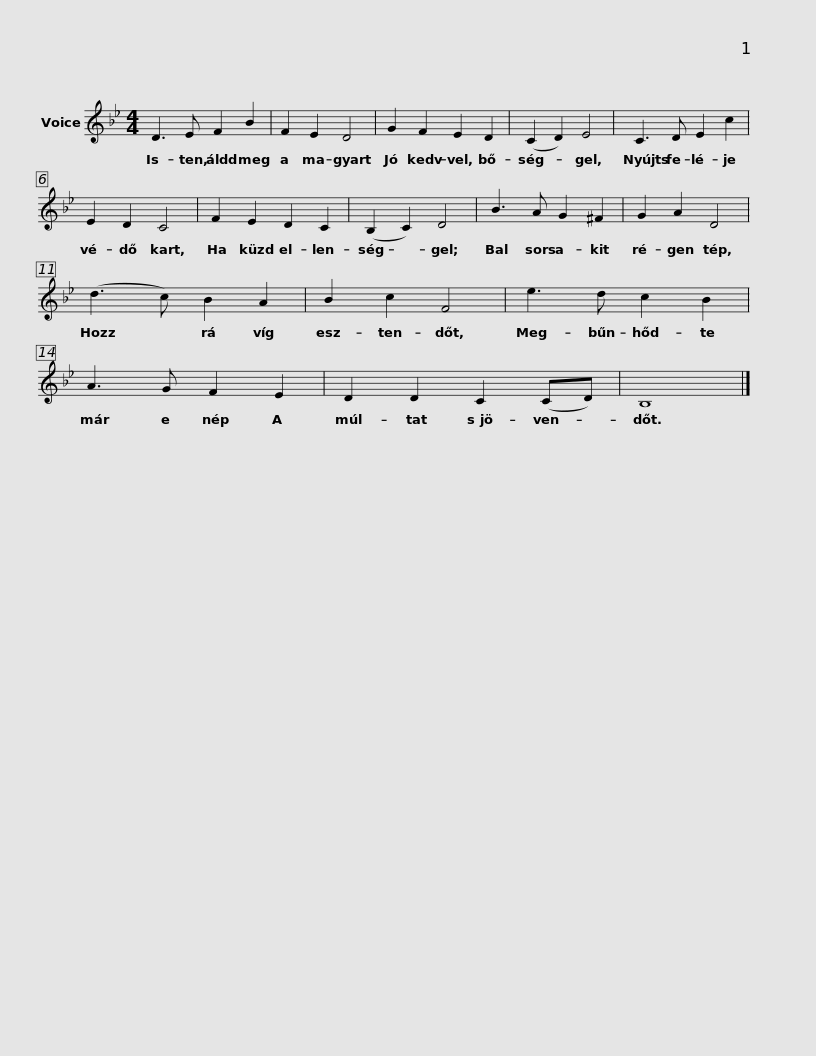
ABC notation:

X:1
L:1/8
M:4/4
I:linebreak $
K:Bb
V:1 treble
V:1
 D3 E F2 B2 | F2 E2 D4 | G2 F2 E2 D2 | (C2 D2) E4 |$ C3 D E2 c2 | %5
 E2 D2 C4 | F2 E2 D2 C2 | (B,2 C2) D4 |$ B3 A G2 ^F2 | G2 A2 D4 | %10
 (d3 c) B2 A2 | B2 c2 F4 |$ e3 d c2 B2 | A3 G F2 E2 | D2 D2 C2 (CD) | %15
 B,8 |] %16
